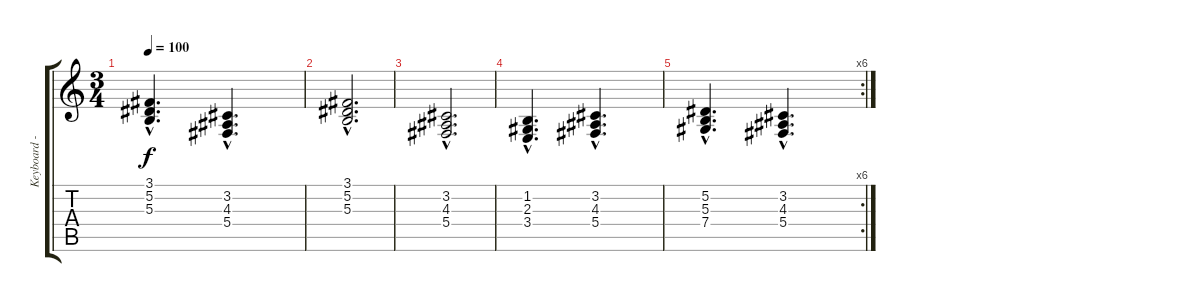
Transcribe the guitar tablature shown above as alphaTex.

\track ("Keyboard - Strings" "Keyboard -") {instrument stringensemble1}
\staff {score tabs}
\tuning (Eb4 Bb3 Gb3 Db3 Ab2 Eb2) {hide}
\ts (3 4)
\tempo 100
\clef g2
\ks c
(3.1{hac} 5.2{hac} 5.3{hac}).4{d dy f} (3.2{hac} 4.3{hac} 5.4{hac}).4{d} |
(3.1{hac} 5.2{hac} 5.3{hac}).2{d} |
(3.2{hac} 4.3{hac} 5.4{hac}).2{d} |
(1.2{hac} 2.3{hac} 3.4{hac}).4{d} (3.2{hac} 4.3{hac} 5.4{hac}).4{d} |
\rc 6
(5.2{hac} 5.3{hac} 7.4{hac}).4{d} (3.2{hac} 4.3{hac} 5.4{hac}).4{d}
